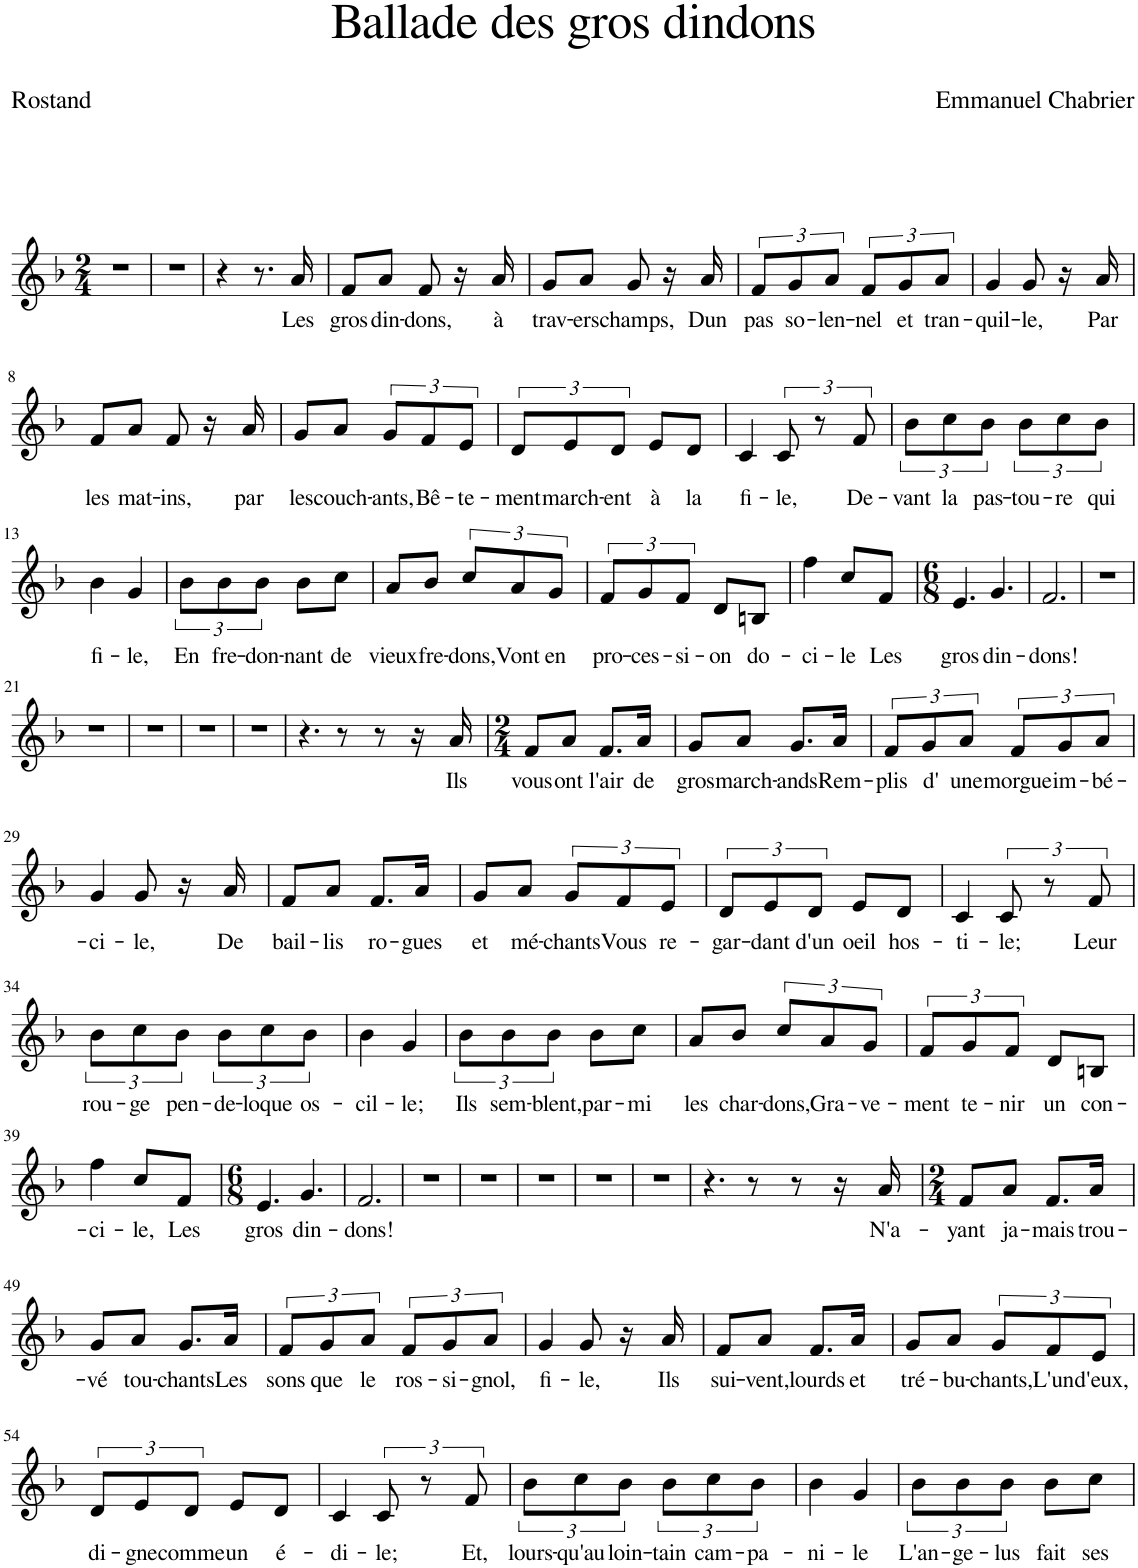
**kern	**text
*part1	*part1
*staff1	*staff1
*I"Piano	*
*I'Pno	*
*clefG2	*
*k[b-]	*
*M2/4	*
=1	=1
2r	.
=2	=2
2r	.
=3	=3
4r	.
8.r	.
!	!LO:LY:b
16a/	Les
=4	=4
!	!LO:LY:b
8f/L	gros
!	!LO:LY:b
8a/J	din-
!	!LO:LY:b
8f/	-dons,
16r	.
!	!LO:LY:b
16a/	à
=5	=5
!	!LO:LY:b
8g/L	trav-
!	!LO:LY:b
8a/J	-ers
!	!LO:LY:b
8g/	champs,
16r	.
!	!LO:LY:b
16a/	Dun
=6	=6
!	!LO:LY:b
12f/L	pas
!	!LO:LY:b
12g/	so-
!	!LO:LY:b
12a/J	-len-
!	!LO:LY:b
12f/L	-nel
!	!LO:LY:b
12g/	et
!	!LO:LY:b
12a/J	tran-
=7	=7
!	!LO:LY:b
4g/	-quil-
!	!LO:LY:b
8g/	-le,
16r	.
!	!LO:LY:b
16a/	Par
!!LO:LB:g=z
=8	=8
!	!LO:LY:b
8f/L	les
!	!LO:LY:b
8a/J	mat-
!	!LO:LY:b
8f/	-ins,
16r	.
!	!LO:LY:b
16a/	par
=9	=9
!	!LO:LY:b
8g/L	les
!	!LO:LY:b
8a/J	couch-
!	!LO:LY:b
12g/L	-ants,
!	!LO:LY:b
12f/	Bê-
!	!LO:LY:b
12e/J	-te-
=10	=10
!	!LO:LY:b
12d/L	-ment
!	!LO:LY:b
12e/	march-
!	!LO:LY:b
12d/J	-ent
!	!LO:LY:b
8e/L	à
!	!LO:LY:b
8d/J	la
=11	=11
!	!LO:LY:b
4c/	fi-
!	!LO:LY:b
12c/	-le,
12r	.
!	!LO:LY:b
12f/	De-
=12	=12
!	!LO:LY:b
12b-\L	-vant
!	!LO:LY:b
12cc\	la
!	!LO:LY:b
12b-\J	pas-
!	!LO:LY:b
12b-\L	-tou-
!	!LO:LY:b
12cc\	-re
!	!LO:LY:b
12b-\J	qui
!!LO:LB:g=z
=13	=13
!	!LO:LY:b
4b-\	fi-
!	!LO:LY:b
4g/	-le,
=14	=14
!	!LO:LY:b
12b-\L	En
!	!LO:LY:b
12b-\	fre-
!	!LO:LY:b
12b-\J	-don-
!	!LO:LY:b
8b-\L	-nant
!	!LO:LY:b
8cc\J	de
=15	=15
!	!LO:LY:b
8a/L	vieux
!	!LO:LY:b
8b-/J	fre-
!	!LO:LY:b
12cc/L	-dons,
!	!LO:LY:b
12a/	Vont
!	!LO:LY:b
12g/J	en
=16	=16
!	!LO:LY:b
12f/L	pro-
!	!LO:LY:b
12g/	-ces-
!	!LO:LY:b
12f/J	-si-
!	!LO:LY:b
8d/L	-on
!	!LO:LY:b
8Bn/J	do-
=17	=17
!	!LO:LY:b
4ff\	-ci-
!	!LO:LY:b
8cc/L	-le
!	!LO:LY:b
8f/J	Les
=18	=18
*M6/8	*
!	!LO:LY:b
4.e/	gros
!	!LO:LY:b
4.g/	din-
=19	=19
!	!LO:LY:b
2.f/	-dons!
=20	=20
2.r	.
!!LO:LB:g=z
=21	=21
2.r	.
=22	=22
2.r	.
=23	=23
2.r	.
=24	=24
2.r	.
=25	=25
4.r	.
8r	.
8r	.
16r	.
!	!LO:LY:b
16a/	Ils
=26	=26
*M2/4	*
!	!LO:LY:b
8f/L	vous
!	!LO:LY:b
8a/J	ont
!	!LO:LY:b
8.f/L	l'air
!	!LO:LY:b
16a/Jk	de
=27	=27
!	!LO:LY:b
8g/L	gros
!	!LO:LY:b
8a/J	march-
!	!LO:LY:b
8.g/L	-ands
!	!LO:LY:b
16a/Jk	Rem-
=28	=28
!	!LO:LY:b
12f/L	-plis
!	!LO:LY:b
12g/	d'
!	!LO:LY:b
12a/J	une
!	!LO:LY:b
12f/L	morgue
!	!LO:LY:b
12g/	im-
!	!LO:LY:b
12a/J	-bé-
!!LO:LB:g=z
=29	=29
!	!LO:LY:b
4g/	-ci-
!	!LO:LY:b
8g/	-le,
16r	.
!	!LO:LY:b
16a/	De
=30	=30
!	!LO:LY:b
8f/L	bail-
!	!LO:LY:b
8a/J	-lis
!	!LO:LY:b
8.f/L	ro-
!	!LO:LY:b
16a/Jk	-gues
=31	=31
!	!LO:LY:b
8g/L	et
!	!LO:LY:b
8a/J	mé-
!	!LO:LY:b
12g/L	-chants
!	!LO:LY:b
12f/	Vous
!	!LO:LY:b
12e/J	re-
=32	=32
!	!LO:LY:b
12d/L	-gar-
!	!LO:LY:b
12e/	-dant
!	!LO:LY:b
12d/J	d'un
!	!LO:LY:b
8e/L	oeil
!	!LO:LY:b
8d/J	hos-
=33	=33
!	!LO:LY:b
4c/	-ti-
!	!LO:LY:b
12c/	-le;
12r	.
!	!LO:LY:b
12f/	Leur
!!LO:LB:g=z
=34	=34
!	!LO:LY:b
12b-\L	rou-
!	!LO:LY:b
12cc\	-ge
!	!LO:LY:b
12b-\J	pen-
!	!LO:LY:b
12b-\L	-de-
!	!LO:LY:b
12cc\	-loque
!	!LO:LY:b
12b-\J	os-
=35	=35
!	!LO:LY:b
4b-\	-cil-
!	!LO:LY:b
4g/	-le;
=36	=36
!	!LO:LY:b
12b-\L	Ils
!	!LO:LY:b
12b-\	sem-
!	!LO:LY:b
12b-\J	-blent,
!	!LO:LY:b
8b-\L	par-
!	!LO:LY:b
8cc\J	-mi
=37	=37
!	!LO:LY:b
8a/L	les
!	!LO:LY:b
8b-/J	char-
!	!LO:LY:b
12cc/L	-dons,
!	!LO:LY:b
12a/	Gra-
!	!LO:LY:b
12g/J	-ve-
=38	=38
!	!LO:LY:b
12f/L	-ment
!	!LO:LY:b
12g/	te-
!	!LO:LY:b
12f/J	-nir
!	!LO:LY:b
8d/L	un
!	!LO:LY:b
8Bn/J	con-
!!LO:LB:g=z
=39	=39
!	!LO:LY:b
4ff\	-ci-
!	!LO:LY:b
8cc/L	-le,
!	!LO:LY:b
8f/J	Les
=40	=40
*M6/8	*
!	!LO:LY:b
4.e/	gros
!	!LO:LY:b
4.g/	din-
=41	=41
!	!LO:LY:b
2.f/	-dons!
=42	=42
2.r	.
=43	=43
2.r	.
=44	=44
2.r	.
=45	=45
2.r	.
=46	=46
2.r	.
=47	=47
4.r	.
8r	.
8r	.
16r	.
!	!LO:LY:b
16a/	N'a-
=48	=48
*M2/4	*
!	!LO:LY:b
8f/L	-yant
!	!LO:LY:b
8a/J	ja-
!	!LO:LY:b
8.f/L	-mais
!	!LO:LY:b
16a/Jk	trou-
!!LO:LB:g=z
=49	=49
!	!LO:LY:b
8g/L	-vé
!	!LO:LY:b
8a/J	tou-
!	!LO:LY:b
8.g/L	-chants
!	!LO:LY:b
16a/Jk	Les
=50	=50
!	!LO:LY:b
12f/L	sons
!	!LO:LY:b
12g/	que
!	!LO:LY:b
12a/J	le
!	!LO:LY:b
12f/L	ros-
!	!LO:LY:b
12g/	-si-
!	!LO:LY:b
12a/J	-gnol,
=51	=51
!	!LO:LY:b
4g/	fi-
!	!LO:LY:b
8g/	-le,
16r	.
!	!LO:LY:b
16a/	Ils
=52	=52
!	!LO:LY:b
8f/L	sui-
!	!LO:LY:b
8a/J	-vent,
!	!LO:LY:b
8.f/L	lourds
!	!LO:LY:b
16a/Jk	et
=53	=53
!	!LO:LY:b
8g/L	tré-
!	!LO:LY:b
8a/J	-bu-
!	!LO:LY:b
12g/L	-chants,
!	!LO:LY:b
12f/	L'un
!	!LO:LY:b
12e/J	d'eux,
!!LO:LB:g=z
=54	=54
!	!LO:LY:b
12d/L	di-
!	!LO:LY:b
12e/	-gne
!	!LO:LY:b
12d/J	comme
!	!LO:LY:b
8e/L	un
!	!LO:LY:b
8d/J	é-
=55	=55
!	!LO:LY:b
4c/	-di-
!	!LO:LY:b
12c/	-le;
12r	.
!	!LO:LY:b
12f/	Et,
=56	=56
!	!LO:LY:b
12b-\L	lours-
!	!LO:LY:b
12cc\	-qu'au
!	!LO:LY:b
12b-\J	loin-
!	!LO:LY:b
12b-\L	-tain
!	!LO:LY:b
12cc\	cam-
!	!LO:LY:b
12b-\J	-pa-
=57	=57
!	!LO:LY:b
4b-\	-ni-
!	!LO:LY:b
4g/	-le
=58	=58
!	!LO:LY:b
12b-\L	L'an-
!	!LO:LY:b
12b-\	-ge-
!	!LO:LY:b
12b-\J	-lus
!	!LO:LY:b
8b-\L	fait
!	!LO:LY:b
8cc\J	ses
=	=
*-	*-
